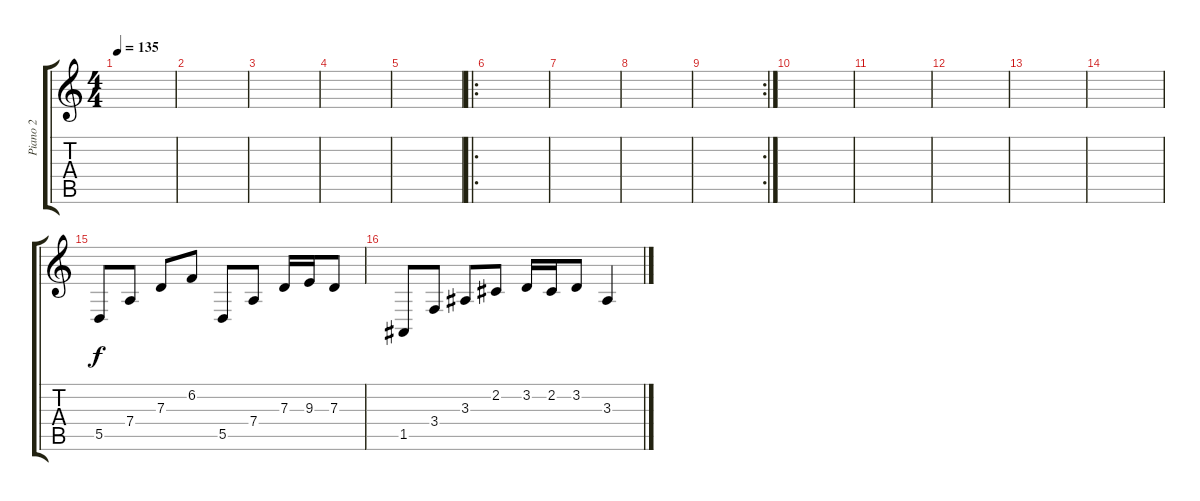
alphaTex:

\track ("Piano 2" "Piano 2") {instrument electricgrandpiano}
\staff {score tabs}
\tuning (E4 B3 G3 D3 A2 E2) {hide}
\ts (4 4)
\tempo 135
\clef g2
\ks c
|
|
|
|
|
\ro
|
|
|
\rc 2
|
|
|
|
|
|
5.5.8 7.4.8 7.3.8 6.2.8 5.5.8 7.4.8 7.3.16 9.3.16 7.3.8 |
1.5.8 3.4.8 3.3.8 2.2.8 3.2.16 2.2.16 3.2.8 3.3.4
